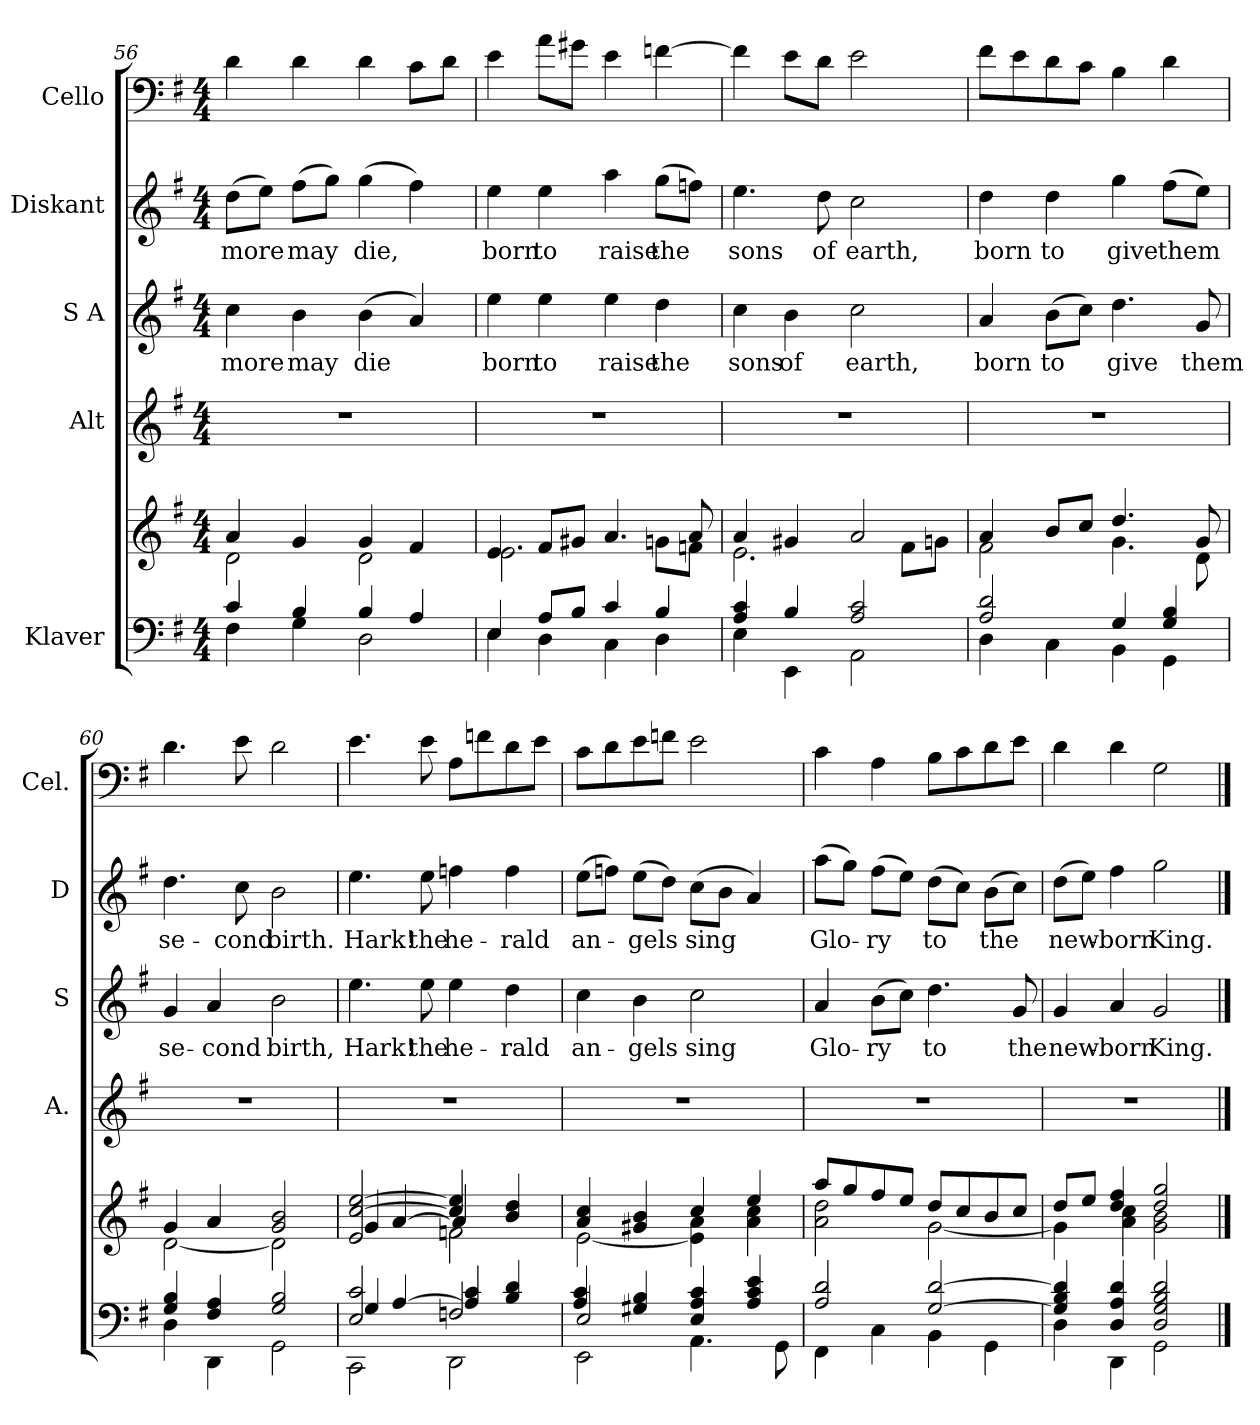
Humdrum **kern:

**kern	**kern	**kern	**kern	**text	**kern	**text	**kern
*part5	*part5	*part4	*part3	*part3	*part2	*part2	*part1
*staff6	*staff5	*staff4	*staff3	*staff3	*staff2	*staff2	*staff1
*I"Klaver	*	*I"Alt	*I"S A	*	*I"Diskant	*	*I"Cello
*	*	*I'A.	*I'S	*	*I'D	*	*I'Cel.
*clefF4	*clefG2	*clefG2	*clefG2	*	*clefG2	*	*clefF4
*k[f#]	*k[f#]	*k[f#]	*k[f#]	*	*k[f#]	*	*k[f#]
*M4/4	*M4/4	*M4/4	*M4/4	*	*M4/4	*	*M4/4
=56	=56	=56	=56	=56	=56	=56	=56
*^	*^	*	*	*	*	*	*
4c/	4F#\	4a/	2d\	1r	4cc\	more	(>8dd\L	more	4d\
.	.	.	.	.	.	.	8ee\J)	.	.
4B/	4G\	4g/	.	.	4b\	may	(>8ff#\L	may	4d\
.	.	.	.	.	.	.	8gg\J)	.	.
4B/	2D\	4g/	2d\	.	(>4b\	die	(>4gg\	die,	4d\
4A/	.	4f#/	.	.	4a/)	.	4ff#\)	.	8c\L
.	.	.	.	.	.	.	.	.	8d\J
=57	=57	=57	=57	=57	=57	=57	=57	=57	=57
4E/	4E\	4e/	2.e\	1r	4ee\	born	4ee\	born	4e\
8A/L	4D\	8f#/L	.	.	4ee\	to	4ee\	to	8a\L
8B/J	.	8g#X/J	.	.	.	.	.	.	8g#X\J
4c/	4C\	4.a/	.	.	4ee\	raise	4aa\	raise	4e\
4B/	4D\	.	8gn\L	.	4dd\	the	(>8gg\L	the	[4fn\
.	.	8a/	8fn\J	.	.	.	8ffn\J)	.	.
=58	=58	=58	=58	=58	=58	=58	=58	=58	=58
4A/ 4c/	4E\	4a/	2.e\	1r	4cc\	sons	4.ee\	sons	4f\]
4B/	4EE\	4g#X/	.	.	4b\	of	.	.	8e\L
.	.	.	.	.	.	.	8dd\	of	8d\J
2A/ 2c/	2AA\	2a/	.	.	2cc\	earth,	2cc\	earth,	2e\
.	.	.	8f#\L	.	.	.	.	.	.
.	.	.	8gn\J	.	.	.	.	.	.
!!LO:PB:g=z
=59	=59	=59	=59	=59	=59	=59	=59	=59	=59
2A/ 2d/	4D\	4a/	2f#\	1r	4a/	born	4dd\	born	8f#\L
.	.	.	.	.	.	.	.	.	8e\
.	4C\	8b/L	.	.	(>8b\L	to	4dd\	to	8d\
.	.	8cc/J	.	.	8cc\J)	.	.	.	8c\J
4G/	4BB\	4.dd/	4.g\	.	4.dd\	give	4gg\	give	4B\
4G/ 4B/	4GG\	.	.	.	.	.	(>8ff#\L	them	4d\
.	.	8g/	8d\	.	8g/	them	8ee\J)	.	.
=60	=60	=60	=60	=60	=60	=60	=60	=60	=60
4G/ 4B/	4D\	4g/	[2d\	1r	4g/	se-	4.dd\	se-	4.d\
4F#/ 4A/	4DD\	4a/	.	.	4a/	-cond	.	.	.
.	.	.	.	.	.	.	8cc\	-cond	8e\
2G/ 2B/	2GG\	2g/ 2b/	2d\]	.	2b\	birth,	2b\	birth.	2d\
=61	=61	=61	=61	=61	=61	=61	=61	=61	=61
*	*^	*	*^	*	*	*	*	*	*
2E/ 2c/	2CC\	4G/	2e/ [2cc/ [2ee/	2ryy	4g/	1r	4.ee\	Hark!	4.ee\	Hark!	4.e\
.	.	[4A/	.	.	[4a/	.	.	.	.	.	.
.	.	.	.	.	.	.	8ee\	the	8ee\	the	8e\
2Fn/	2DD\	4A/] 4c/	4cc/] 4ee/]	2fn\	4a/]	.	4ee\	he-	4ffn\	he-	8A\L
.	.	.	.	.	.	.	.	.	.	.	8fn\
.	.	4B/ 4d/	4b/ 4dd/	.	4ryy	.	4dd\	-rald	4ff\	-rald	8d\
.	.	.	.	.	.	.	.	.	.	.	8e\J
*	*	*	*	*v	*v	*	*	*	*	*	*
=62	=62	=62	=62	=62	=62	=62	=62	=62	=62	=62
2E/	2EE\	4A/ 4c/	4a/ 4cc/	[2e\	1r	4cc\	an-	(>8ee\L	an-	8c\L
.	.	.	.	.	.	.	.	8ffn\J)	.	8d\
.	.	4G#X/ 4B/	4g#X/ 4b/	.	.	4b\	-gels	(>8ee\L	-gels	8e\
.	.	.	.	.	.	.	.	8dd\J)	.	8fn\J
4E/ 4A/ 4c/	4.AA\	2ryy	4cc/	4e\] 4a\	.	2cc\	sing	(>8cc\L	sing	2e\
.	.	.	.	.	.	.	.	8b\J	.	.
4A/ 4c/ 4e/	.	.	4ee/	4a\ 4cc\	.	.	.	4a/)	.	.
.	8GG\	.	.	.	.	.	.	.	.	.
*	*v	*v	*	*	*	*	*	*	*	*
=63	=63	=63	=63	=63	=63	=63	=63	=63	=63
2A/ 2d/	4FF#\	8aa/L	2a\ 2dd\	1r	4a/	Glo-	(>8aa\L	Glo-	4c\
.	.	8gg/	.	.	.	.	8gg\J)	.	.
.	4C\	8ff#/	.	.	(>8b\L	-ry	(>8ff#\L	-ry	4A\
.	.	8ee/J	.	.	8cc\J)	.	8ee\J)	.	.
[2G/ [2d/	4BB\	8dd/L	[2g\	.	4.dd\	to	(>8dd\L	to	8B\L
.	.	8cc/	.	.	.	.	8cc\J)	.	8c\
.	4GG\	8b/	.	.	.	.	(>8b\L	the	8d\
.	.	8cc/J	.	.	8g/	the	8cc\J)	.	8e\J
!!LO:LB:g=z
=64	=64	=64	=64	=64	=64	=64	=64	=64	=64
4G/] 4B/ 4d/]	4D\	8dd/L	4g\]	1r	4g/	new-	(>8dd\L	new-	4d\
.	.	8ee/J	.	.	.	.	8ee\J)	.	.
4D/ 4A/ 4d/	4DD\	4dd/ 4ff#/	4a\ 4cc\	.	4a/	-born	4ff#\	-born	4d\
2D/ 2G/ 2B/ 2d/	2GG\	2dd/ 2gg/	2g\ 2b\	.	2g/	King.	2gg\	King.	2G\
*v	*v	*	*	*	*	*	*	*	*
*	*v	*v	*	*	*	*	*	*
==	==	==	==	==	==	==	==
*-	*-	*-	*-	*-	*-	*-	*-
